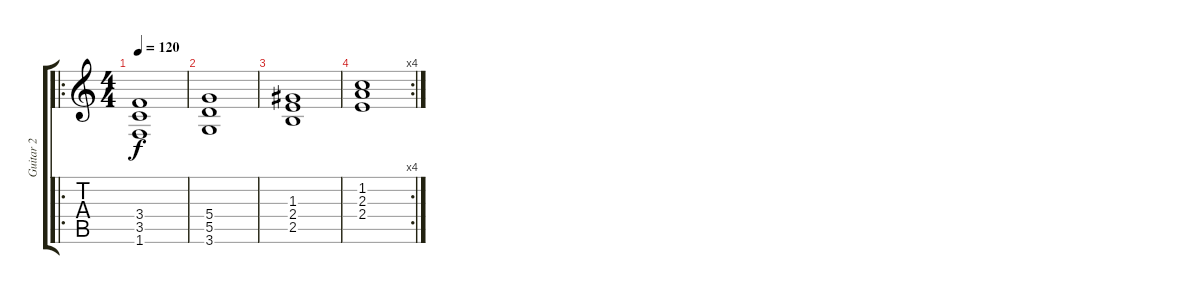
\track ("Guitar 2" "Guitar 2") {instrument distortionguitar}
\staff {score tabs}
\tuning (E4 B3 G3 D3 A2 E2) {hide}
\ro
\ts (4 4)
\tempo 120
\clef g2
\ks c
(3.4 3.5 1.6).1{dy f} |
(5.4 5.5 3.6).1 |
(1.3 2.4 2.5).1 |
\rc 4
(1.2 2.3 2.4).1
